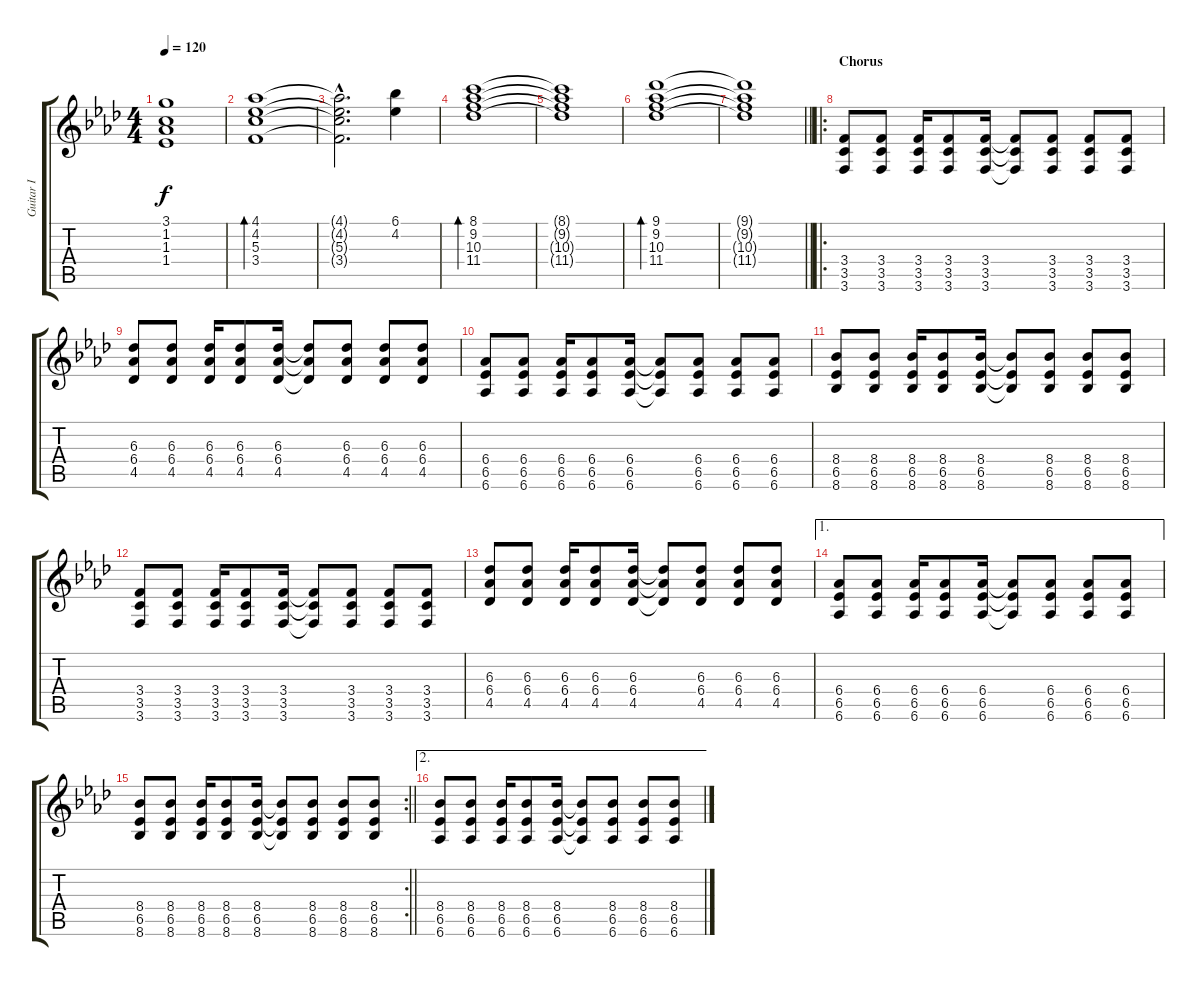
\track ("Guitar I" "Guitar I") {instrument overdrivenguitar}
\staff {score tabs}
\tuning (E4 B3 G3 D3 A2 D2) {hide}
\ts (4 4)
\tempo 120
\clef g2
\ks fminor
(3.1{t} 1.2{t} 1.3{t} 1.4{t}).1{dy f} |
(4.1 4.2 5.3 3.4).1{bd 240} |
(4.1{hac t} 4.2{hac t} 5.3{hac t} 3.4{hac t}).2{d} (6.1 4.2).4 |
(8.1 9.2 10.3 11.4).1{bd 240} |
(8.1{t} 9.2{t} 10.3{t} 11.4{t}).1 |
(9.1 9.2 10.3 11.4).1{bd 240} |
\barLineRight lightlight
(9.1{t} 9.2{t} 10.3{t} 11.4{t}).1 |
\ro
\section ("" "Chorus")
(3.4 3.5 3.6).8{instrument distortionguitar} (3.4 3.5 3.6).8 (3.4 3.5 3.6).16 (3.4 3.5 3.6).8 (3.4 3.5 3.6).16 (3.4{t} 3.5{t} 3.6{t}).8 (3.4 3.5 3.6).8 (3.4 3.5 3.6).8 (3.4 3.5 3.6).8 |
(6.3 6.4 4.5).8 (6.3 6.4 4.5).8 (6.3 6.4 4.5).16 (6.3 6.4 4.5).8 (6.3 6.4 4.5).16 (6.3{t} 6.4{t} 4.5{t}).8 (6.3 6.4 4.5).8 (6.3 6.4 4.5).8 (6.3 6.4 4.5).8 |
(6.4 6.5 6.6).8 (6.4 6.5 6.6).8 (6.4 6.5 6.6).16 (6.4 6.5 6.6).8 (6.4 6.5 6.6).16 (6.4{t} 6.5{t} 6.6{t}).8 (6.4 6.5 6.6).8 (6.4 6.5 6.6).8 (6.4 6.5 6.6).8 |
(8.4 6.5 8.6).8 (8.4 6.5 8.6).8 (8.4 6.5 8.6).16 (8.4 6.5 8.6).8 (8.4 6.5 8.6).16 (8.4{t} 6.5{t} 8.6{t}).8 (8.4 6.5 8.6).8 (8.4 6.5 8.6).8 (8.4 6.5 8.6).8 |
(3.4 3.5 3.6).8 (3.4 3.5 3.6).8 (3.4 3.5 3.6).16 (3.4 3.5 3.6).8 (3.4 3.5 3.6).16 (3.4{t} 3.5{t} 3.6{t}).8 (3.4 3.5 3.6).8 (3.4 3.5 3.6).8 (3.4 3.5 3.6).8 |
(6.3 6.4 4.5).8 (6.3 6.4 4.5).8 (6.3 6.4 4.5).16 (6.3 6.4 4.5).8 (6.3 6.4 4.5).16 (6.3{t} 6.4{t} 4.5{t}).8 (6.3 6.4 4.5).8 (6.3 6.4 4.5).8 (6.3 6.4 4.5).8 |
\ae 1
(6.4 6.5 6.6).8 (6.4 6.5 6.6).8 (6.4 6.5 6.6).16 (6.4 6.5 6.6).8 (6.4 6.5 6.6).16 (6.4{t} 6.5{t} 6.6{t}).8 (6.4 6.5 6.6).8 (6.4 6.5 6.6).8 (6.4 6.5 6.6).8 |
\rc 2
\barLineRight lightlight
(8.4 6.5 8.6).8 (8.4 6.5 8.6).8 (8.4 6.5 8.6).16 (8.4 6.5 8.6).8 (8.4 6.5 8.6).16 (8.4{t} 6.5{t} 8.6{t}).8 (8.4 6.5 8.6).8 (8.4 6.5 8.6).8 (8.4 6.5 8.6).8 |
\ae 2
(8.4 6.5 6.6).8 (8.4 6.5 6.6).8 (8.4 6.5 6.6).16 (8.4 6.5 6.6).8 (8.4 6.5 6.6).16 (8.4{t} 6.5{t} 6.6{t}).8 (8.4 6.5 6.6).8 (8.4 6.5 6.6).8 (8.4 6.5 6.6).8
